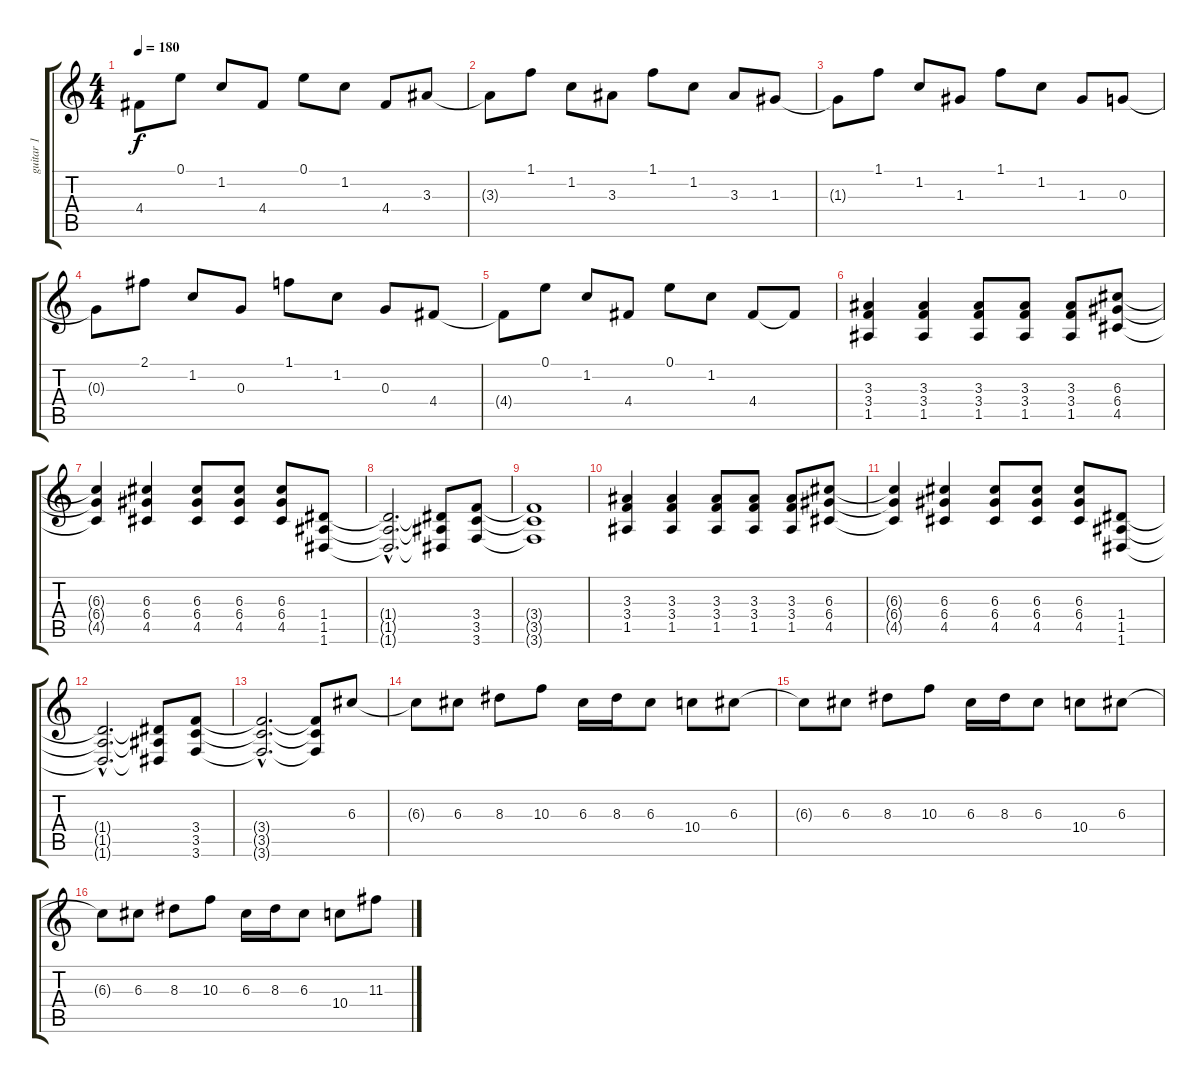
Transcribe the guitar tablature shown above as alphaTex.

\track ("guitar 1" "guitar 1") {instrument distortionguitar}
\staff {score tabs}
\tuning (E4 B3 G3 D3 A2 D2) {hide}
\ts (4 4)
\tempo 180
\clef g2
\ks c
4.4{t}.8{dy f} 0.1.8 1.2.8 4.4.8 0.1.8 1.2.8 4.4.8 3.3.8 |
3.3{t}.8 1.1.8 1.2.8 3.3.8 1.1.8 1.2.8 3.3.8 1.3.8 |
1.3{t}.8 1.1.8 1.2.8 1.3.8 1.1.8 1.2.8 1.3.8 0.3.8 |
0.3{t}.8 2.1.8 1.2.8 0.3.8 1.1.8 1.2.8 0.3.8 4.4.8 |
4.4{t}.8 0.1.8 1.2.8 4.4.8 0.1.8 1.2.8 4.4.8 4.4{t}.8 |
(3.3 3.4 1.5).4 (3.3 3.4 1.5).4 (3.3 3.4 1.5).8 (3.3 3.4 1.5).8 (3.3 3.4 1.5).8 (6.3 6.4 4.5).8 |
(6.3{t} 6.4{t} 4.5{t}).4 (6.3 6.4 4.5).4 (6.3 6.4 4.5).8 (6.3 6.4 4.5).8 (6.3 6.4 4.5).8 (1.4 1.5 1.6).8 |
(1.4{hac t} 1.5{hac t} 1.6{hac t}).2{d} (1.4{t} 1.5{t} 1.6{t}).8 (3.4 3.5 3.6).8 |
(3.4{t} 3.5{t} 3.6{t}).1 |
(3.3 3.4 1.5).4 (3.3 3.4 1.5).4 (3.3 3.4 1.5).8 (3.3 3.4 1.5).8 (3.3 3.4 1.5).8 (6.3 6.4 4.5).8 |
(6.3{t} 6.4{t} 4.5{t}).4 (6.3 6.4 4.5).4 (6.3 6.4 4.5).8 (6.3 6.4 4.5).8 (6.3 6.4 4.5).8 (1.4 1.5 1.6).8 |
(1.4{hac t} 1.5{hac t} 1.6{hac t}).2{d} (1.4{t} 1.5{t} 1.6{t}).8 (3.4 3.5 3.6).8 |
(3.4{hac t} 3.5{hac t} 3.6{hac t}).2{d} (3.4{t} 3.5{t} 3.6{t}).8 6.3.8{volume 13 balance 8} |
6.3{t}.8 6.3.8 8.3.8 10.3.8 6.3.16 8.3.16 6.3.8 10.4.8 6.3.8 |
6.3{t}.8 6.3.8 8.3.8 10.3.8 6.3.16 8.3.16 6.3.8 10.4.8 6.3.8 |
6.3{t}.8 6.3.8 8.3.8 10.3.8 6.3.16 8.3.16 6.3.8 10.4.8 11.3.8
